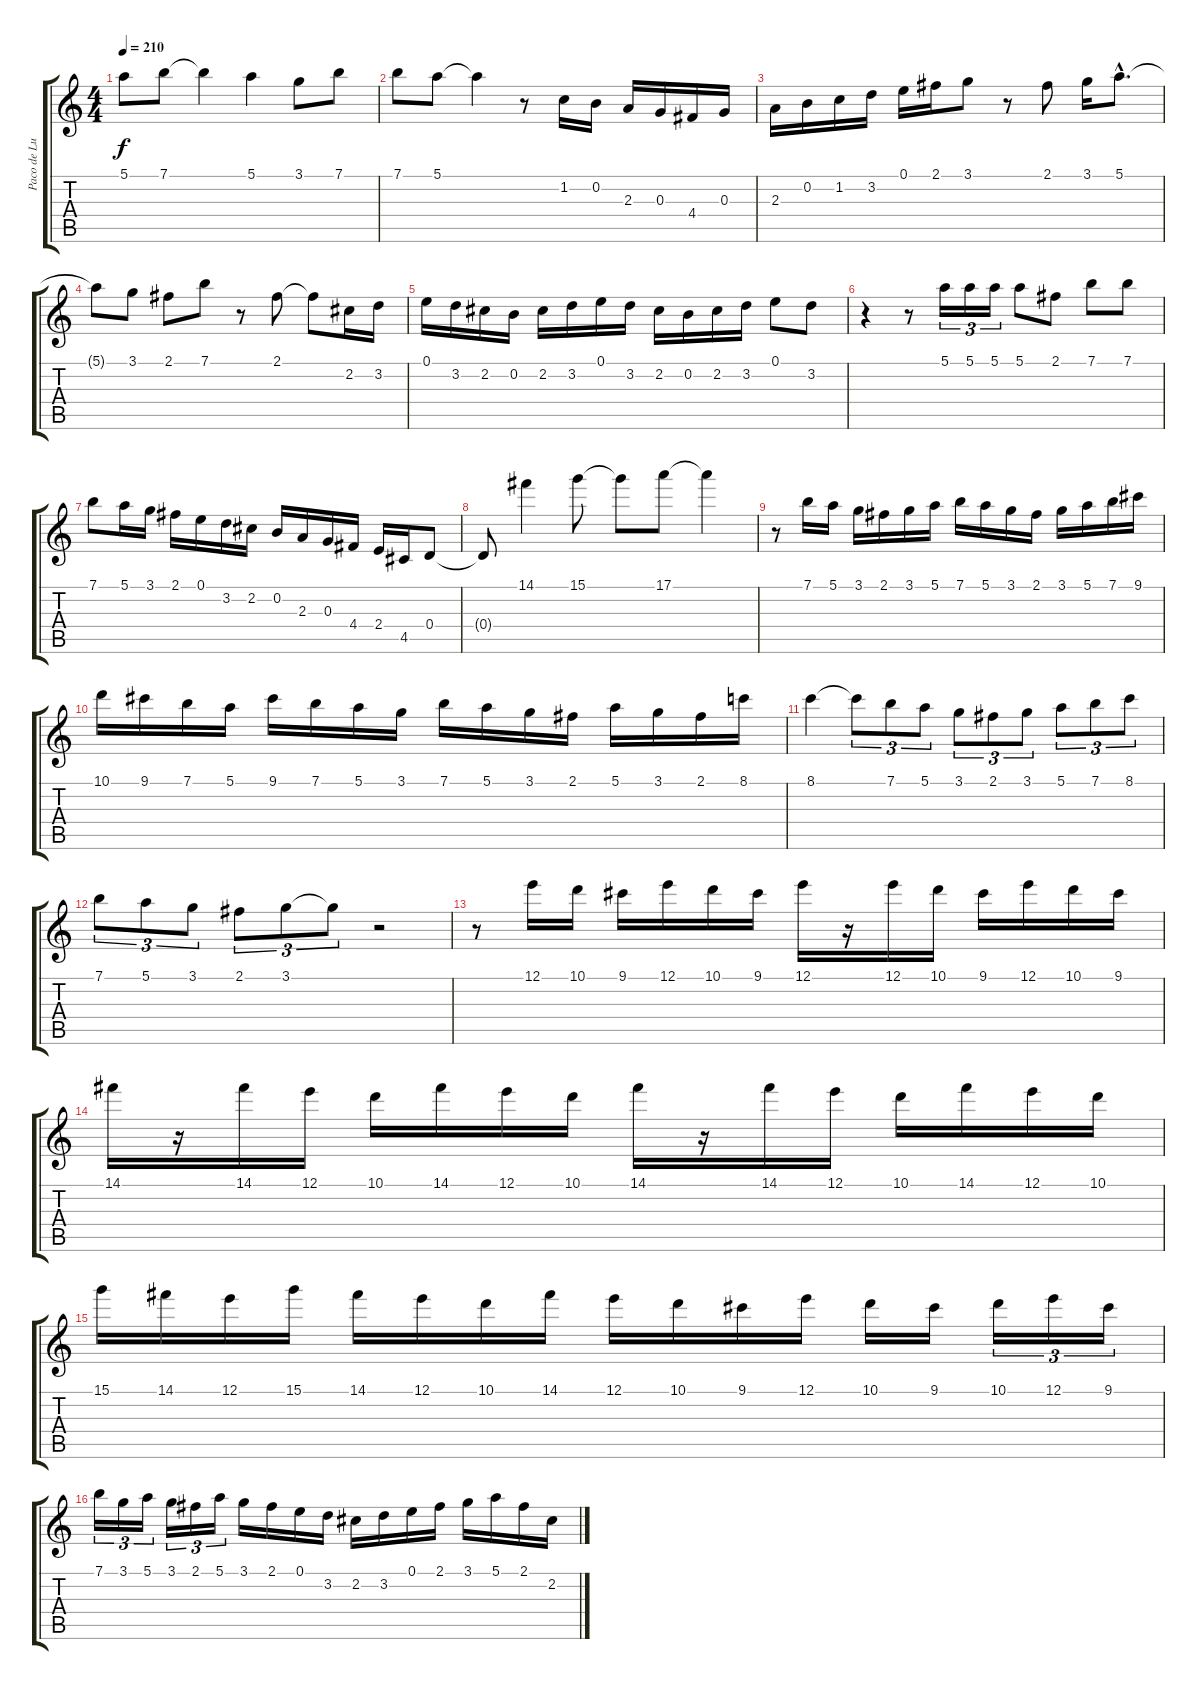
\track ("Paco de Lucia" "Paco de Lu") {instrument acousticguitarnylon}
\staff {score tabs}
\tuning (E4 B3 G3 D3 A2 E2) {hide}
\ts (4 4)
\tempo 210
\clef g2
\ks c
5.1.8{dy f} 7.1.8 7.1{t}.4 5.1.4 3.1.8 7.1.8 |
7.1.8 5.1.8 5.1{t}.4 r.8 1.2.16 0.2.16 2.3.16 0.3.16 4.4.16 0.3.16 |
2.3.16 0.2.16 1.2.16 3.2.16 0.1.16 2.1.16 3.1.8 r.8 2.1.8 3.1.16 5.1{hac}.8{d} |
5.1{t}.8 3.1.8 2.1.8 7.1.8 r.8 2.1.8 2.1{t}.8 2.2.16 3.2.16 |
0.1.16 3.2.16 2.2.16 0.2.16 2.2.16 3.2.16 0.1.16 3.2.16 2.2.16 0.2.16 2.2.16 3.2.16 0.1.8 3.2.8 |
r.4 r.8 5.1.16{tu (3 2)} 5.1.16{tu (3 2)} 5.1.16{tu (3 2)} 5.1.8 2.1.8 7.1.8 7.1.8 |
7.1.8 5.1.16 3.1.16 2.1.16 0.1.16 3.2.16 2.2.16 0.2.16 2.3.16 0.3.16 4.4.16 2.4.16 4.5.16 0.4.8 |
0.4{t}.8 14.1.4 15.1.8 15.1{t}.8 17.1.8 17.1{t}.4 |
r.8 7.1.16 5.1.16 3.1.16 2.1.16 3.1.16 5.1.16 7.1.16 5.1.16 3.1.16 2.1.16 3.1.16 5.1.16 7.1.16 9.1.16 |
10.1.16 9.1.16 7.1.16 5.1.16 9.1.16 7.1.16 5.1.16 3.1.16 7.1.16 5.1.16 3.1.16 2.1.16 5.1.16 3.1.16 2.1.16 8.1.16 |
8.1.4 8.1{t}.8{tu (3 2)} 7.1.8{tu (3 2)} 5.1.8{tu (3 2)} 3.1.8{tu (3 2)} 2.1.8{tu (3 2)} 3.1.8{tu (3 2)} 5.1.8{tu (3 2)} 7.1.8{tu (3 2)} 8.1.8{tu (3 2)} |
7.1.8{tu (3 2)} 5.1.8{tu (3 2)} 3.1.8{tu (3 2)} 2.1.8{tu (3 2)} 3.1.8{tu (3 2)} 3.1{t}.8{tu (3 2)} r.2 |
r.8 12.1.16 10.1.16 9.1.16 12.1.16 10.1.16 9.1.16 12.1.16 r.16 12.1.16 10.1.16 9.1.16 12.1.16 10.1.16 9.1.16 |
14.1.16 r.16 14.1.16 12.1.16 10.1.16 14.1.16 12.1.16 10.1.16 14.1.16 r.16 14.1.16 12.1.16 10.1.16 14.1.16 12.1.16 10.1.16 |
15.1.16 14.1.16 12.1.16 15.1.16 14.1.16 12.1.16 10.1.16 14.1.16 12.1.16 10.1.16 9.1.16 12.1.16 10.1.16 9.1.16 10.1.16{tu (3 2)} 12.1.16{tu (3 2)} 9.1.16{tu (3 2)} |
7.1.16{tu (3 2)} 3.1.16{tu (3 2)} 5.1.16{tu (3 2)} 3.1.16{tu (3 2)} 2.1.16{tu (3 2)} 5.1.16{tu (3 2)} 3.1.16 2.1.16 0.1.16 3.2.16 2.2.16 3.2.16 0.1.16 2.1.16 3.1.16 5.1.16 2.1.16 2.2.16
